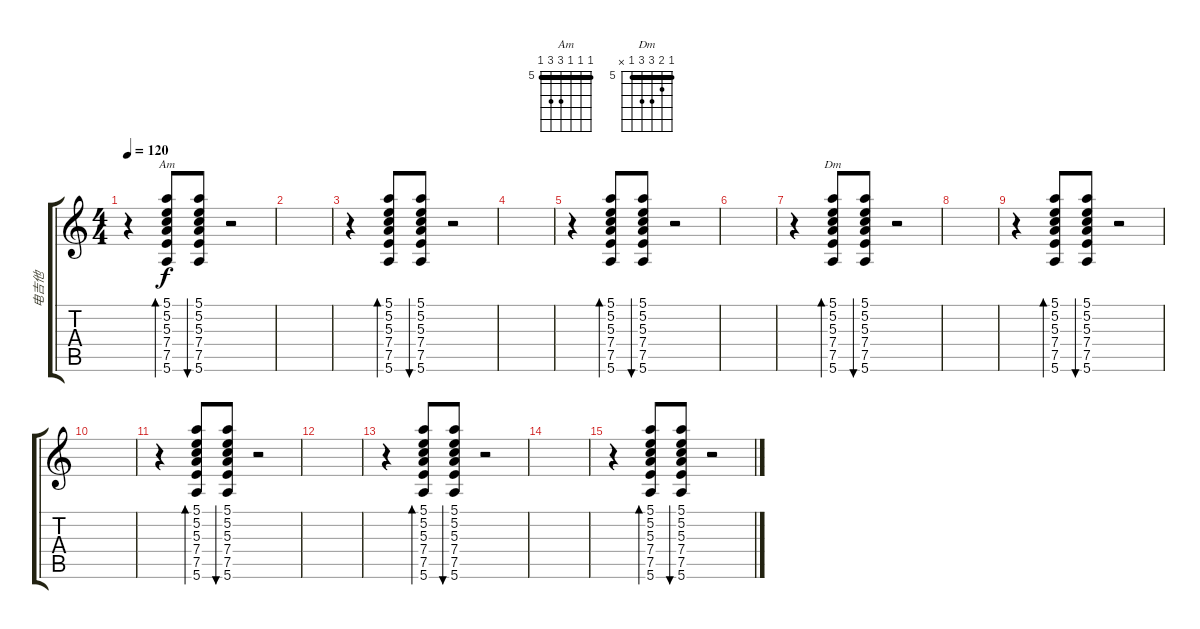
\track ("电吉他" "电吉他") {instrument electricguitarclean}
\staff {score tabs}
\tuning (E4 B3 G3 D3 A2 E2) {hide}
\chord ("Am" 5 5 5 7 7 5) {firstfret 5 barre 5}
\chord ("Dm" 5 6 7 7 5 x) {firstfret 5 barre 5}
\ts (4 4)
\tempo 120
\clef g2
\ks c
r.4{dy f} (5.1 5.2 5.3 7.4 7.5 5.6).8{bd 60 ch "Am"} (5.1 5.2 5.3 7.4 7.5 5.6).8{bu 60} r.2 |
|
r.4 (5.1 5.2 5.3 7.4 7.5 5.6).8{bd 60} (5.1 5.2 5.3 7.4 7.5 5.6).8{bu 60} r.2 |
|
r.4 (5.1 5.2 5.3 7.4 7.5 5.6).8{bd 60} (5.1 5.2 5.3 7.4 7.5 5.6).8{bu 60} r.2 |
|
r.4 (5.1 5.2 5.3 7.4 7.5 5.6).8{bd 60 ch "Dm"} (5.1 5.2 5.3 7.4 7.5 5.6).8{bu 60} r.2 |
|
r.4 (5.1 5.2 5.3 7.4 7.5 5.6).8{bd 60} (5.1 5.2 5.3 7.4 7.5 5.6).8{bu 60} r.2 |
|
r.4 (5.1 5.2 5.3 7.4 7.5 5.6).8{bd 60} (5.1 5.2 5.3 7.4 7.5 5.6).8{bu 60} r.2 |
|
r.4 (5.1 5.2 5.3 7.4 7.5 5.6).8{bd 60} (5.1 5.2 5.3 7.4 7.5 5.6).8{bu 60} r.2 |
|
r.4 (5.1 5.2 5.3 7.4 7.5 5.6).8{bd 60} (5.1 5.2 5.3 7.4 7.5 5.6).8{bu 60} r.2
